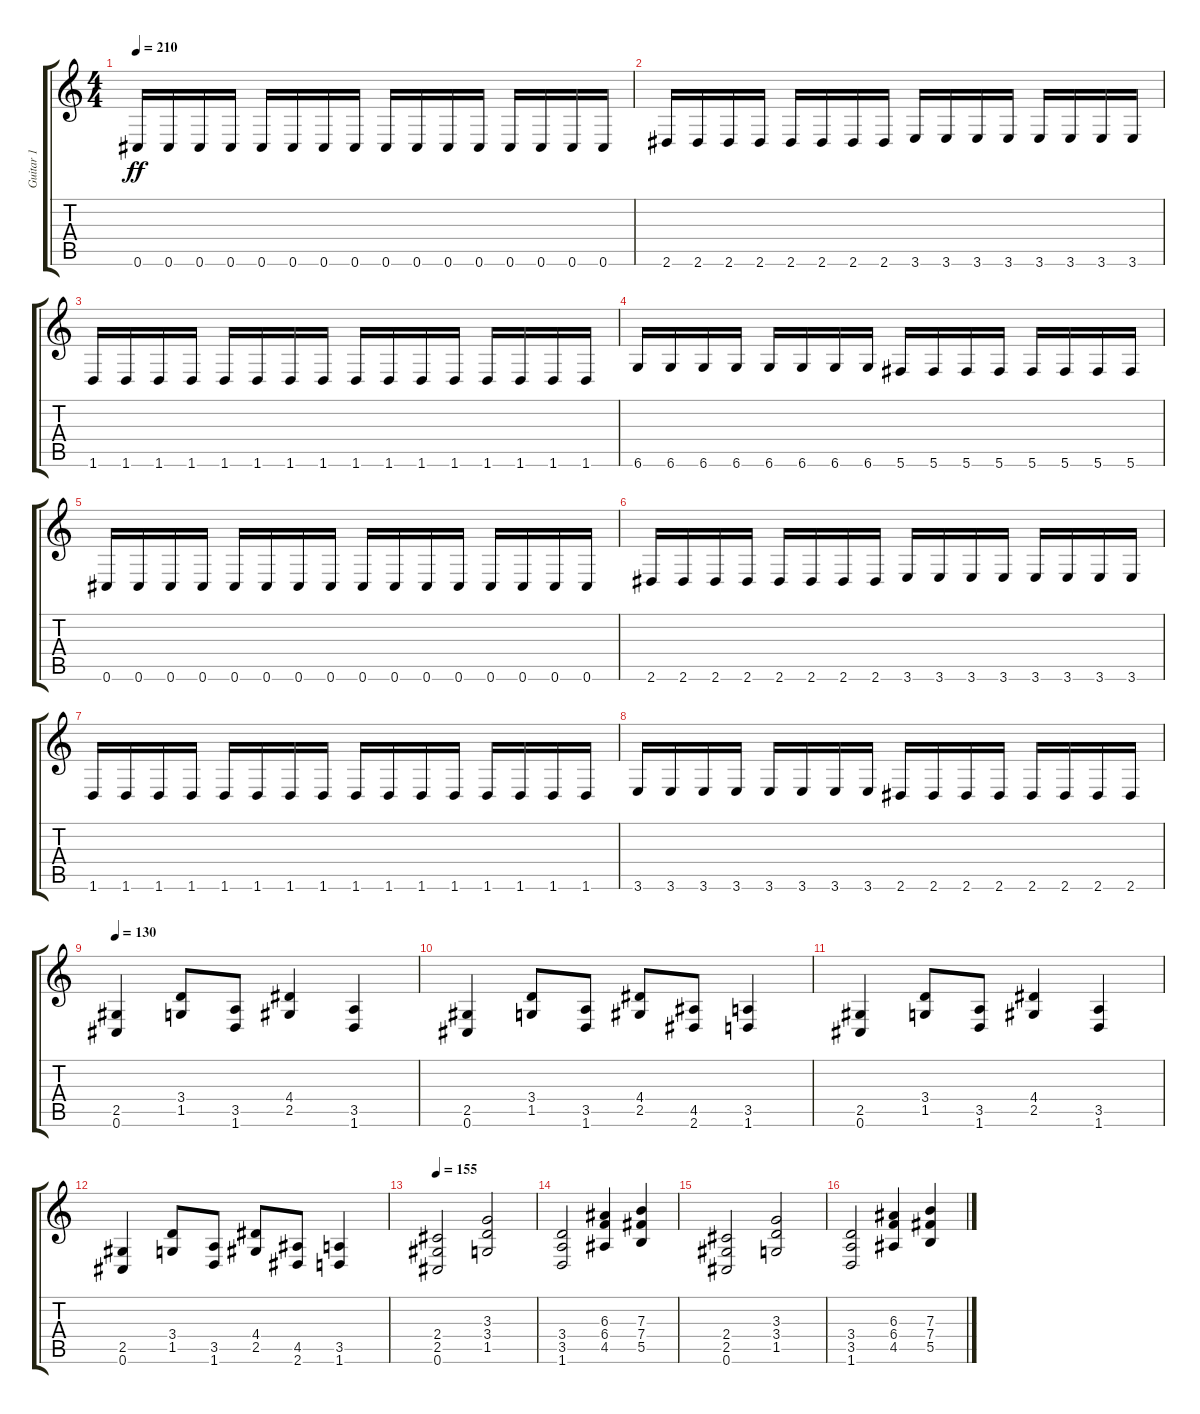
\track ("Guitar 1" "Guitar 1") {instrument distortionguitar}
\staff {score tabs}
\tuning (Db4 Ab3 E3 B2 Gb2 Db2) {hide}
\ts (4 4)
\tempo 210
\clef g2
\ks c
0.6.16{dy ff} 0.6.16 0.6.16 0.6.16 0.6.16 0.6.16 0.6.16 0.6.16 0.6.16 0.6.16 0.6.16 0.6.16 0.6.16 0.6.16 0.6.16 0.6.16 |
2.6.16 2.6.16 2.6.16 2.6.16 2.6.16 2.6.16 2.6.16 2.6.16 3.6.16 3.6.16 3.6.16 3.6.16 3.6.16 3.6.16 3.6.16 3.6.16 |
1.6.16 1.6.16 1.6.16 1.6.16 1.6.16 1.6.16 1.6.16 1.6.16 1.6.16 1.6.16 1.6.16 1.6.16 1.6.16 1.6.16 1.6.16 1.6.16 |
6.6.16 6.6.16 6.6.16 6.6.16 6.6.16 6.6.16 6.6.16 6.6.16 5.6.16 5.6.16 5.6.16 5.6.16 5.6.16 5.6.16 5.6.16 5.6.16 |
0.6.16 0.6.16 0.6.16 0.6.16 0.6.16 0.6.16 0.6.16 0.6.16 0.6.16 0.6.16 0.6.16 0.6.16 0.6.16 0.6.16 0.6.16 0.6.16 |
2.6.16 2.6.16 2.6.16 2.6.16 2.6.16 2.6.16 2.6.16 2.6.16 3.6.16 3.6.16 3.6.16 3.6.16 3.6.16 3.6.16 3.6.16 3.6.16 |
1.6.16 1.6.16 1.6.16 1.6.16 1.6.16 1.6.16 1.6.16 1.6.16 1.6.16 1.6.16 1.6.16 1.6.16 1.6.16 1.6.16 1.6.16 1.6.16 |
3.6.16 3.6.16 3.6.16 3.6.16 3.6.16 3.6.16 3.6.16 3.6.16 2.6.16 2.6.16 2.6.16 2.6.16 2.6.16 2.6.16 2.6.16 2.6.16 |
\tempo 130
(2.5 0.6).4 (3.4 1.5).8 (3.5 1.6).8 (4.4 2.5).4 (3.5 1.6).4 |
(2.5 0.6).4 (3.4 1.5).8 (3.5 1.6).8 (4.4 2.5).8 (4.5 2.6).8 (3.5 1.6).4 |
(2.5 0.6).4 (3.4 1.5).8 (3.5 1.6).8 (4.4 2.5).4 (3.5 1.6).4 |
(2.5 0.6).4 (3.4 1.5).8 (3.5 1.6).8 (4.4 2.5).8 (4.5 2.6).8 (3.5 1.6).4 |
\tempo 155
(2.4 2.5 0.6).2 (3.3 3.4 1.5).2 |
(3.4 3.5 1.6).2 (6.3 6.4 4.5).4 (7.3 7.4 5.5).4 |
(2.4 2.5 0.6).2 (3.3 3.4 1.5).2 |
(3.4 3.5 1.6).2 (6.3 6.4 4.5).4 (7.3 7.4 5.5).4
